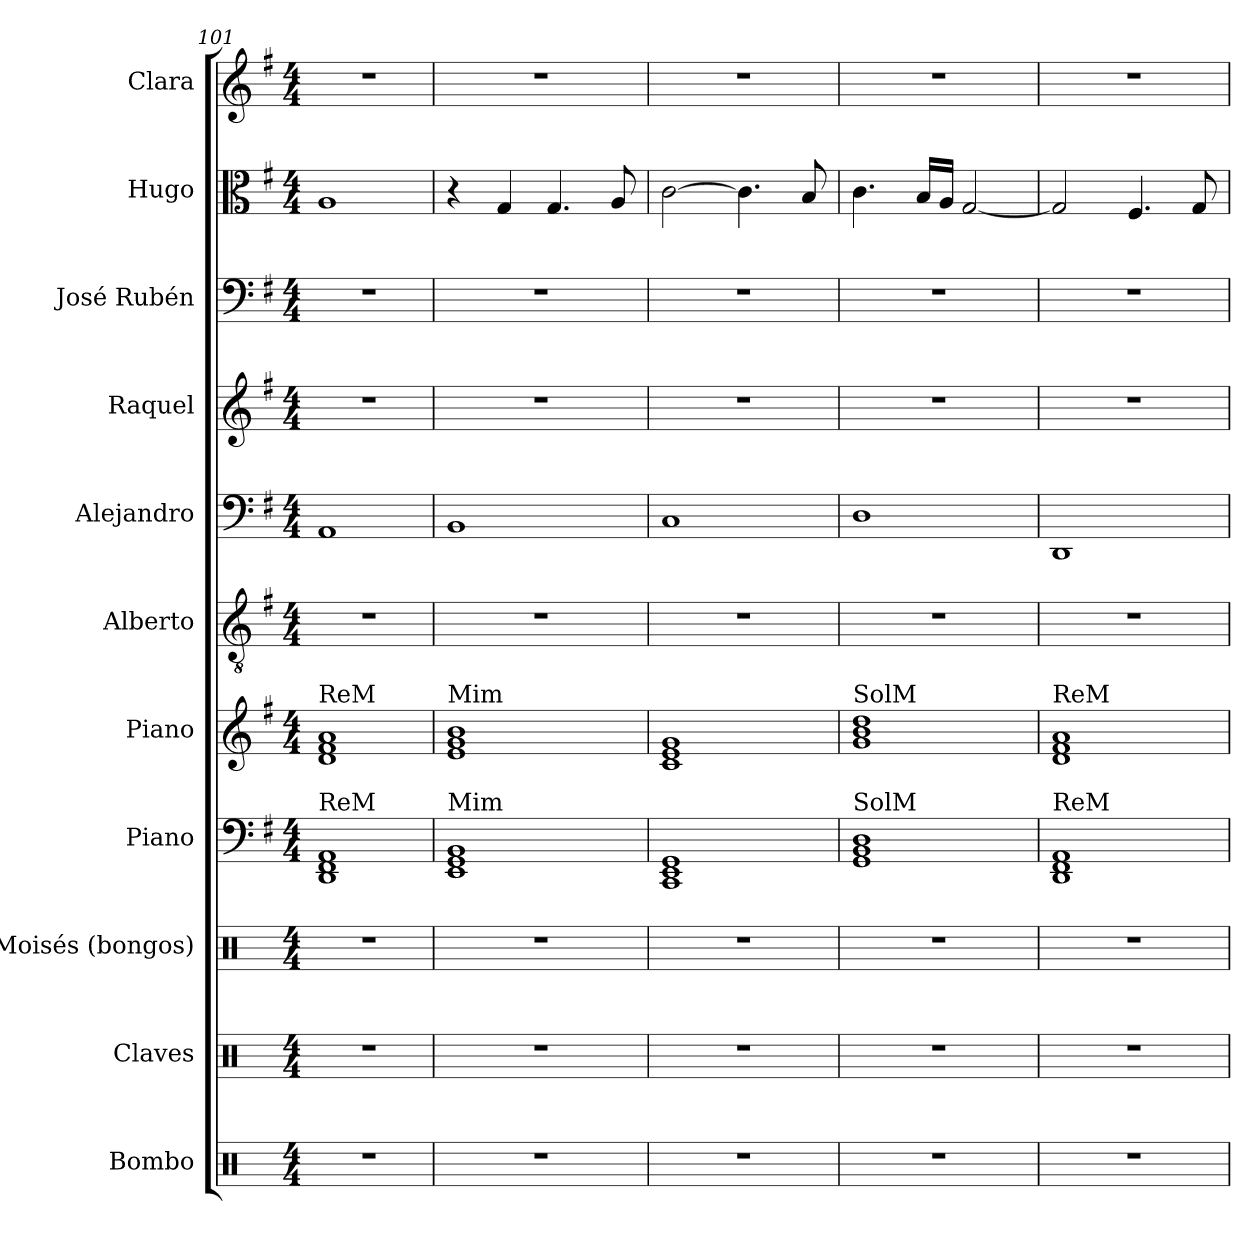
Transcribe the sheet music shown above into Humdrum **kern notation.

**kern	**kern	**kern	**kern	**kern	**kern	**kern	**kern	**kern	**kern	**kern
*part11	*part10	*part9	*part8	*part7	*part6	*part5	*part4	*part3	*part2	*part1
*staff11	*staff10	*staff9	*staff8	*staff7	*staff6	*staff5	*staff4	*staff3	*staff2	*staff1
*I"Bombo	*I"Claves	*I"Moisés (bongos)	*I"Piano	*I"Piano	*I"Alberto	*I"Alejandro	*I"Raquel	*I"José Rubén	*I"Hugo	*I"Clara
*I'Bmb.	*I'Clv.	*I'Bo.	*I'Pno.	*I'Pno.	*	*	*	*	*	*
*clefX	*clefX	*clefX	*clefF4	*clefG2	*clefGv2	*clefF4	*clefG2	*clefF4	*clefC3	*clefG2
*k[]	*k[]	*k[]	*k[f#]	*k[f#]	*k[f#]	*k[f#]	*k[f#]	*k[f#]	*k[f#]	*k[f#]
*M4/4	*M4/4	*M4/4	*M4/4	*M4/4	*M4/4	*M4/4	*M4/4	*M4/4	*M4/4	*M4/4
=101	=101	=101	=101	=101	=101	=101	=101	=101	=101	=101
!	!	!	!	!LO:TX:a:t=ReM	!	!	!	!	!	!
!	!	!	!LO:TX:a:t=ReM	!	!	!	!	!	!	!
1r	1r	1r	1DD 1FF# 1AA	1d 1f# 1a	1r	1AA	1r	1r	1A	1r
=102	=102	=102	=102	=102	=102	=102	=102	=102	=102	=102
!	!	!	!	!LO:TX:a:t=Mim	!	!	!	!	!	!
!	!	!	!LO:TX:a:t=Mim	!	!	!	!	!	!	!
1r	1r	1r	1EE 1GG 1BB	1e 1g 1b	1r	1BB	1r	1r	4r	1r
.	.	.	.	.	.	.	.	.	4G/	.
.	.	.	.	.	.	.	.	.	4.G/	.
.	.	.	.	.	.	.	.	.	8A/	.
=103	=103	=103	=103	=103	=103	=103	=103	=103	=103	=103
1r	1r	1r	1CC 1EE 1GG	1c 1e 1g	1r	1C	1r	1r	[2c\	1r
.	.	.	.	.	.	.	.	.	4.c\]	.
.	.	.	.	.	.	.	.	.	8B/	.
=104	=104	=104	=104	=104	=104	=104	=104	=104	=104	=104
!	!	!	!	!LO:TX:a:t=SolM	!	!	!	!	!	!
!	!	!	!LO:TX:a:t=SolM	!	!	!	!	!	!	!
1r	1r	1r	1GG 1BB 1D	1g 1b 1dd	1r	1D	1r	1r	4.c\	1r
.	.	.	.	.	.	.	.	.	16B/LL	.
.	.	.	.	.	.	.	.	.	16A/JJ	.
.	.	.	.	.	.	.	.	.	[2G/	.
=105	=105	=105	=105	=105	=105	=105	=105	=105	=105	=105
!	!	!	!	!LO:TX:a:t=ReM	!	!	!	!	!	!
!	!	!	!LO:TX:a:t=ReM	!	!	!	!	!	!	!
1r	1r	1r	1DD 1FF# 1AA	1d 1f# 1a	1r	1DD	1r	1r	2G/]	1r
.	.	.	.	.	.	.	.	.	4.F#/	.
.	.	.	.	.	.	.	.	.	8G/	.
=	=	=	=	=	=	=	=	=	=	=
*-	*-	*-	*-	*-	*-	*-	*-	*-	*-	*-
